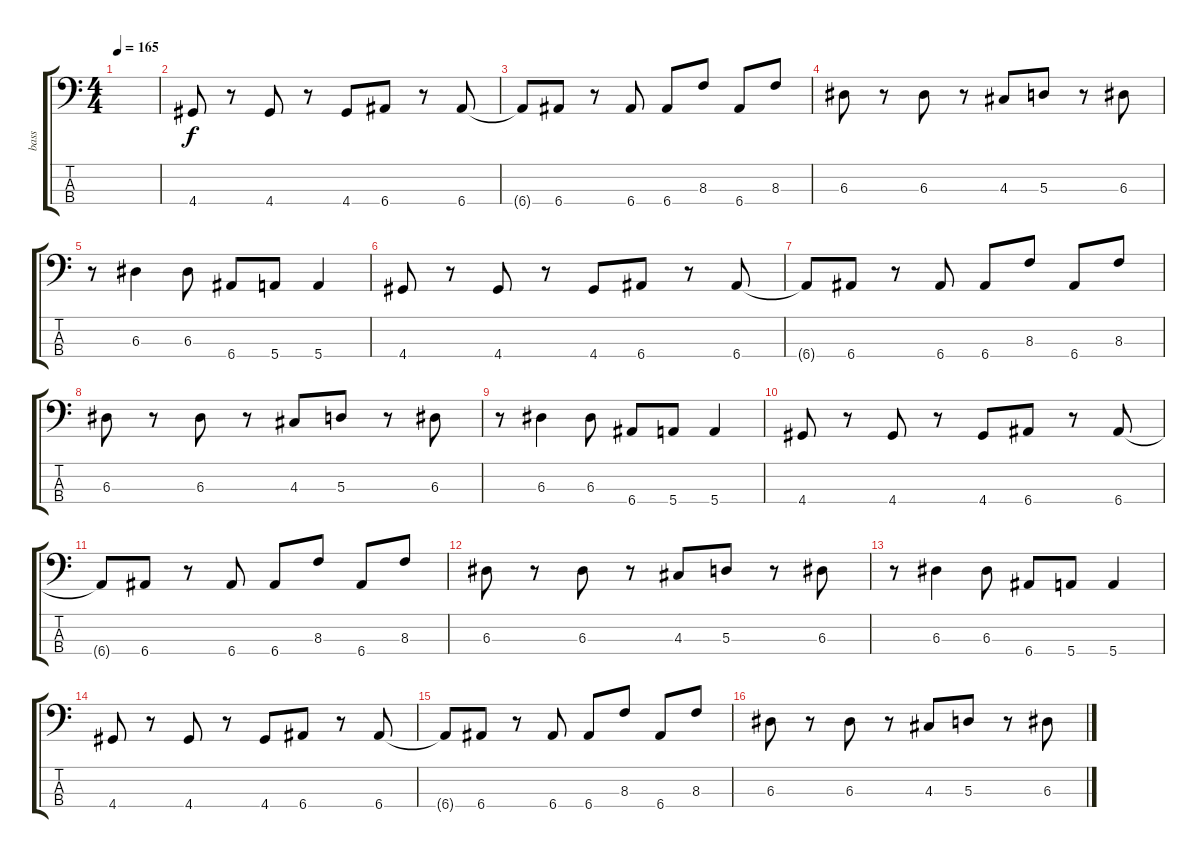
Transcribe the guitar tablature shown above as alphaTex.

\track ("bass" "bass") {instrument electricbassfinger}
\staff {score tabs}
\tuning (G2 D2 A1 E1) {hide}
\ts (4 4)
\tempo 165
\clef f4
\ks c
|
4.4.8 r.8 4.4.8 r.8 4.4.8 6.4.8 r.8 6.4.8 |
6.4{t}.8 6.4.8 r.8 6.4.8 6.4.8 8.3.8 6.4.8 8.3.8 |
6.3.8 r.8 6.3.8 r.8 4.3.8 5.3.8 r.8 6.3.8 |
r.8 6.3.4 6.3.8 6.4.8 5.4.8 5.4.4 |
4.4.8 r.8 4.4.8 r.8 4.4.8 6.4.8 r.8 6.4.8 |
6.4{t}.8 6.4.8 r.8 6.4.8 6.4.8 8.3.8 6.4.8 8.3.8 |
6.3.8 r.8 6.3.8 r.8 4.3.8 5.3.8 r.8 6.3.8 |
r.8 6.3.4 6.3.8 6.4.8 5.4.8 5.4.4 |
4.4.8 r.8 4.4.8 r.8 4.4.8 6.4.8 r.8 6.4.8 |
6.4{t}.8 6.4.8 r.8 6.4.8 6.4.8 8.3.8 6.4.8 8.3.8 |
6.3.8 r.8 6.3.8 r.8 4.3.8 5.3.8 r.8 6.3.8 |
r.8 6.3.4 6.3.8 6.4.8 5.4.8 5.4.4 |
4.4.8 r.8 4.4.8 r.8 4.4.8 6.4.8 r.8 6.4.8 |
6.4{t}.8 6.4.8 r.8 6.4.8 6.4.8 8.3.8 6.4.8 8.3.8 |
6.3.8 r.8 6.3.8 r.8 4.3.8 5.3.8 r.8 6.3.8
